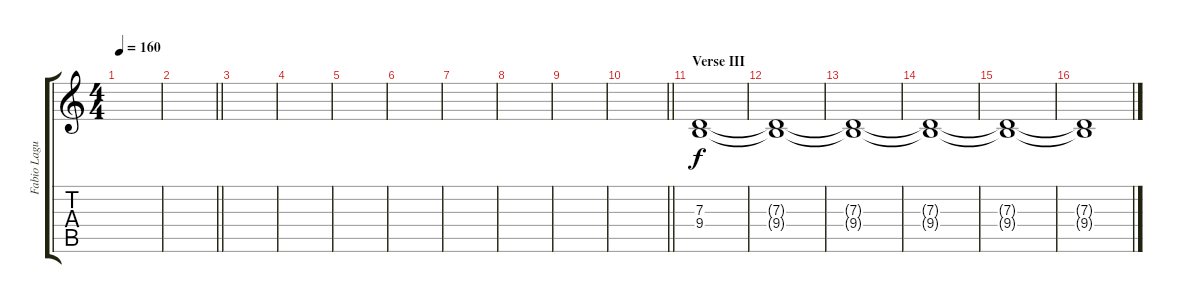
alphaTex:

\track ("Fabio Laguna" "Fabio Lagu") {instrument stringensemble1}
\staff {score tabs}
\tuning (E4 B3 G3 D3 A2 E2) {hide}
\ts (4 4)
\tempo 160
\clef g2
\ks c
|
\barLineRight lightlight
|
|
|
|
|
|
|
|
\barLineRight lightlight
|
\section ("" "Verse III")
(7.3 9.4).1{volume 10} |
(7.3{t} 9.4{t}).1 |
(7.3{t} 9.4{t}).1 |
(7.3{t} 9.4{t}).1 |
(7.3{t} 9.4{t}).1 |
(7.3{t} 9.4{t}).1
